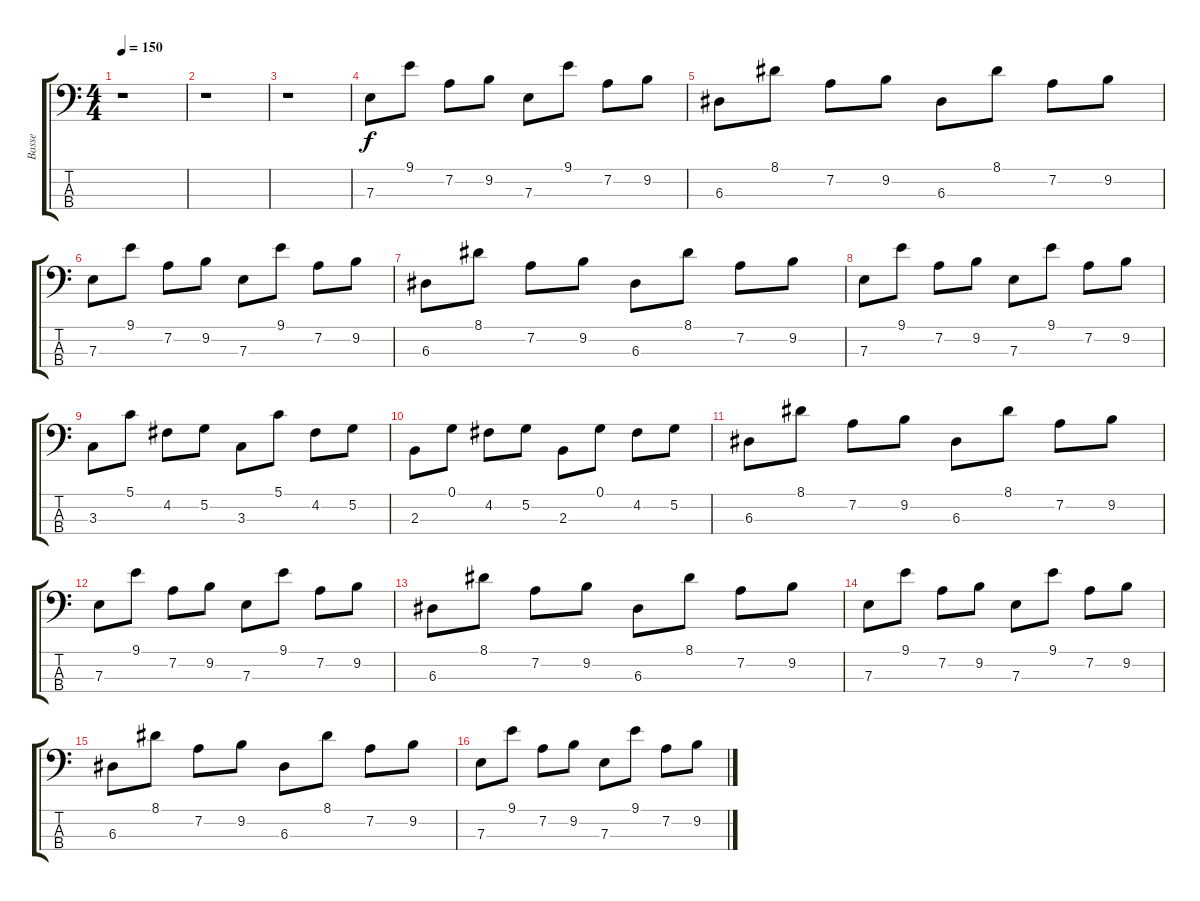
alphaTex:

\track ("Basse" "Basse") {instrument electricbassfinger}
\staff {score tabs}
\tuning (G2 D2 A1 D1) {hide}
\ts (4 4)
\tempo 150
\clef f4
\ks c
r.1{dy f} |
r.1 |
r.1 |
7.3.8 9.1.8 7.2.8 9.2.8 7.3.8 9.1.8 7.2.8 9.2.8 |
6.3.8 8.1.8 7.2.8 9.2.8 6.3.8 8.1.8 7.2.8 9.2.8 |
7.3.8 9.1.8 7.2.8 9.2.8 7.3.8 9.1.8 7.2.8 9.2.8 |
6.3.8 8.1.8 7.2.8 9.2.8 6.3.8 8.1.8 7.2.8 9.2.8 |
7.3.8 9.1.8 7.2.8 9.2.8 7.3.8 9.1.8 7.2.8 9.2.8 |
3.3.8 5.1.8 4.2.8 5.2.8 3.3.8 5.1.8 4.2.8 5.2.8 |
2.3.8 0.1.8 4.2.8 5.2.8 2.3.8 0.1.8 4.2.8 5.2.8 |
6.3.8 8.1.8 7.2.8 9.2.8 6.3.8 8.1.8 7.2.8 9.2.8 |
7.3.8 9.1.8 7.2.8 9.2.8 7.3.8 9.1.8 7.2.8 9.2.8 |
6.3.8 8.1.8 7.2.8 9.2.8 6.3.8 8.1.8 7.2.8 9.2.8 |
7.3.8 9.1.8 7.2.8 9.2.8 7.3.8 9.1.8 7.2.8 9.2.8 |
6.3.8 8.1.8 7.2.8 9.2.8 6.3.8 8.1.8 7.2.8 9.2.8 |
7.3.8 9.1.8 7.2.8 9.2.8 7.3.8 9.1.8 7.2.8 9.2.8
